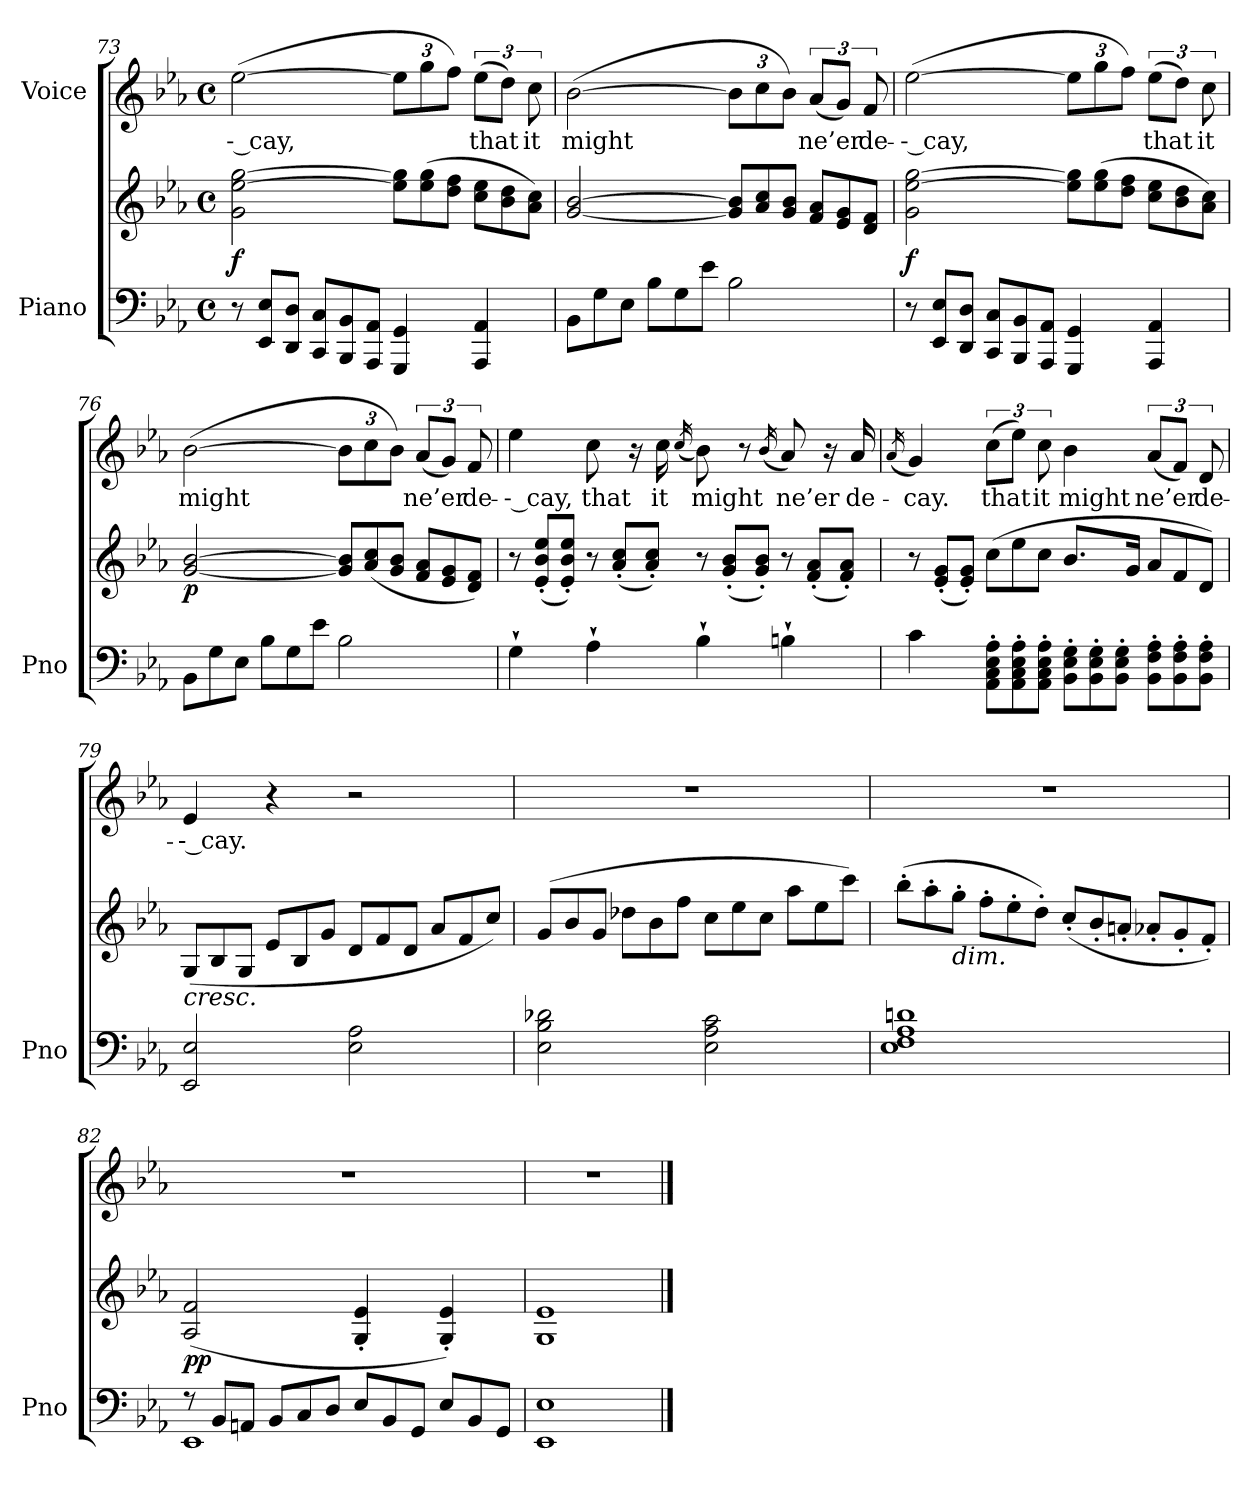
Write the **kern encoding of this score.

**kern	**kern	**dynam	**kern	**text
*part2	*part2	*part2	*part1	*part1
*staff3	*staff2	*staff2/3	*staff1	*staff1
*I"Piano	*	*	*I"Voice	*
*I'Pno	*	*	*	*
!!LO:LB:g=z
*clefF4	*clefG2	*	*clefG2	*
*k[b-e-a-]	*k[b-e-a-]	*	*k[b-e-a-]	*
*M4/4	*M4/4	*	*M4/4	*
*met(c)	*met(c)	*	*met(c)	*
*Xtuplet	*	*	*	*
=73	=73	=73	=73	=73
!	!	!LO:DY:b	!	!LO:LY:b
12r	2g\ [2ee-\ [2gg\	f	([2ee-\	-- cay,
12EE-/ 12E-/L	.	.	.	.
12DD/ 12D/J	.	.	.	.
12CC/ 12C/L	.	.	.	.
12BBB-/ 12BB-/	.	.	.	.
12AAA-/ 12AA-/J	.	.	.	.
*	*Xtuplet	*	*	*
4GGG/ 4GG/	12ee-\] 12gg\]L	.	12ee-\L]	.
.	(12ee-\ 12gg\	.	12gg\	.
.	12dd\ 12ff\J	.	12ff\J)	.
!	!	!	!	!LO:LY:b
4AAA-/ 4AA-/	12cc\ 12ee-\L	.	(12ee-\L	that
.	12b-\ 12dd\	.	12dd\J)	.
!	!	!	!	!LO:LY:b
.	12a-\ 12cc\J)	.	12cc\	it
=74	=74	=74	=74	=74
!	!	!	!	!LO:LY:b
12BB-\L	[2g/ [2b-/	.	([2b-\	might
12G\	.	.	.	.
12E-\J	.	.	.	.
12B-\L	.	.	.	.
12G\	.	.	.	.
12e-\J	.	.	.	.
2B-\	12g/] 12b-/]L	.	12b-\L]	.
.	12a-/ 12cc/	.	12cc\	.
.	12g/ 12b-/J	.	12b-\J)	.
!	!	!	!	!LO:LY:b
.	12f/ 12a-/L	.	(12a-/L	ne’er
.	12e-/ 12g/	.	12g/J)	.
!	!	!	!	!LO:LY:b
.	12d/ 12f/J	.	12f/	de-
!!LO:PB:g=z
=75	=75	=75	=75	=75
!	!	!LO:DY:b	!	!LO:LY:b
12r	2g\ [2ee-\ [2gg\	f	([2ee-\	-- cay,
12EE-/ 12E-/L	.	.	.	.
12DD/ 12D/J	.	.	.	.
12CC/ 12C/L	.	.	.	.
12BBB-/ 12BB-/	.	.	.	.
12AAA-/ 12AA-/J	.	.	.	.
4GGG/ 4GG/	12ee-\] 12gg\]L	.	12ee-\L]	.
.	(12ee-\ 12gg\	.	12gg\	.
.	12dd\ 12ff\J	.	12ff\J)	.
!	!	!	!	!LO:LY:b
4AAA-/ 4AA-/	12cc\ 12ee-\L	.	(12ee-\L	that
.	12b-\ 12dd\	.	12dd\J)	.
!	!	!	!	!LO:LY:b
.	12a-\ 12cc\J)	.	12cc\	it
=76	=76	=76	=76	=76
!	!	!LO:DY:b	!	!LO:LY:b
12BB-\L	[2g/ [2b-/	p	([2b-\	might
12G\	.	.	.	.
12E-\J	.	.	.	.
12B-\L	.	.	.	.
12G\	.	.	.	.
12e-\J	.	.	.	.
2B-\	12g/] 12b-/]L	.	12b-\L]	.
.	(12a-/ 12cc/	.	12cc\	.
.	12g/ 12b-/J	.	12b-\J)	.
!	!	!	!	!LO:LY:b
.	12f/ 12a-/L	.	(12a-/L	ne’er
.	12e-/ 12g/	.	12g/J)	.
!	!	!	!	!LO:LY:b
.	12d/ 12f/J)	.	12f/	de-
!!LO:LB:g=z
=77	=77	=77	=77	=77
!	!	!	!	!LO:LY:b
4G`\	12r	.	4ee-\	-- cay,
.	(12e-/' 12b-/' 12ee-/'L	.	.	.
.	12e-/' 12b-/' 12ee-/'J)	.	.	.
!	!	!	!	!LO:LY:b
4A-`\	12r	.	8cc\	that
.	(12a-/' 12cc/'L	.	.	.
.	.	.	16r	.
.	12a-/' 12cc/'J)	.	.	.
!	!	!	!	!LO:LY:b
.	.	.	16cc\	it
.	.	.	(16qcc/	.
!	!	!	!	!LO:LY:b
4B-`\	12r	.	8b-\)	might
.	(12g/' 12b-/'L	.	.	.
.	.	.	8r	.
.	12g/' 12b-/'J)	.	.	.
.	.	.	(16qb-/	.
!	!	!	!	!LO:LY:b
4Bn`\	12r	.	8a-/)	ne’er
.	(12f/' 12a-/'L	.	.	.
.	.	.	16r	.
.	12f/' 12a-/'J)	.	.	.
!	!	!	!	!LO:LY:b
.	.	.	16a-/	de-
=78	=78	=78	=78	=78
.	.	.	(16qa-/	.
!	!	!	!	!LO:LY:b
4c\	12r	.	4g/)	-cay.
.	(12e-/' 12g/'L	.	.	.
.	12e-/' 12g/'J)	.	.	.
!	!	!	!	!LO:LY:b
12AA-\' 12C\' 12E-\' 12A-\'L	(12cc\L	.	(12cc\L	that
12AA-\' 12C\' 12E-\' 12A-\'	12ee-\	.	12ee-\J)	.
!	!	!	!	!LO:LY:b
12AA-\' 12C\' 12E-\' 12A-\'J	12cc\J	.	12cc\	it
!	!	!	!	!LO:LY:b
12BB-\' 12E-\' 12G\'L	8.b-/L	.	4b-\	might
12BB-\' 12E-\' 12G\'	.	.	.	.
12BB-\' 12E-\' 12G\'J	.	.	.	.
.	16g/Jk	.	.	.
!	!	!	!	!LO:LY:b
12BB-\' 12F\' 12A-\'L	12a-/L	.	(12a-/L	ne’er
12BB-\' 12F\' 12A-\'	12f/	.	12f/J)	.
!	!	!	!	!LO:LY:b
12BB-\' 12F\' 12A-\'J	12d/J)	.	12d/	de-
!!LO:LB:g=z
=79	=79	=79	=79	=79
!	!LO:TX:b:i:t=cresc.	!	!	!
!	!	!	!	!LO:LY:b
2EE-/ 2E-/	(12G/L	.	4e-/	-- cay.
.	12B-/	.	.	.
.	12G/J	.	.	.
.	12e-/L	.	4r	.
.	12B-/	.	.	.
.	12g/J	.	.	.
2E-\ 2A-\	12d/L	.	2r	.
.	12f/	.	.	.
.	12d/J	.	.	.
.	12a-/L	.	.	.
.	12f/	.	.	.
.	12cc/J)	.	.	.
=80	=80	=80	=80	=80
2E-\ 2B-\ 2d-X\	(12g/L	.	1r	.
.	12b-/	.	.	.
.	12g/J	.	.	.
.	12dd-X\L	.	.	.
.	12b-\	.	.	.
.	12ff\J	.	.	.
2E-\ 2A-\ 2c\	12cc\L	.	.	.
.	12ee-\	.	.	.
.	12cc\J	.	.	.
.	12aa-\L	.	.	.
.	12ee-\	.	.	.
.	12ccc\J)	.	.	.
!!LO:LB:g=z
=81	=81	=81	=81	=81
1E- 1F 1A- 1dn	(12bb-'\L	.	1r	.
.	12aa-'\	.	.	.
!	!LO:TX:b:i:t=dim.	!	!	!
.	12gg'\J	.	.	.
.	12ff'\L	.	.	.
.	12ee-'\	.	.	.
.	12dd'\J)	.	.	.
.	(12cc'/L	.	.	.
.	12b-'/	.	.	.
.	12an'/J	.	.	.
.	12a-X'/L	.	.	.
.	12g'/	.	.	.
.	12f'/J)	.	.	.
=82	=82	=82	=82	=82
*^	*	*	*	*
!	!	!	!LO:DY:b	!	!
12r	1EE-	(>2A-/ 2f/	pp	1r	.
12BB-/L	.	.	.	.	.
12AAn/J	.	.	.	.	.
12BB-/L	.	.	.	.	.
12C/	.	.	.	.	.
12D/J	.	.	.	.	.
12E-/L	.	4G/'> 4e-/'>	.	.	.
12BB-/	.	.	.	.	.
12GG/J	.	.	.	.	.
12E-/L	.	4G/'> 4e-/'>)	.	.	.
12BB-/	.	.	.	.	.
12GG/J	.	.	.	.	.
*v	*v	*	*	*	*
=83	=83	=83	=83	=83
1EE- 1E-	1G 1e-	.	1r	.
==	==	==	==	==
*-	*-	*-	*-	*-
